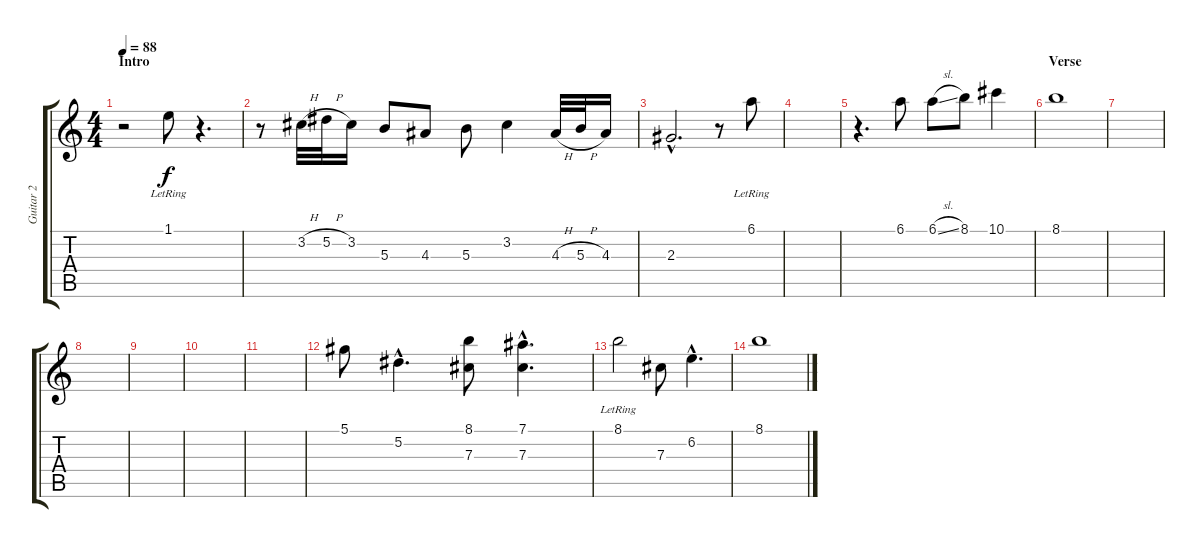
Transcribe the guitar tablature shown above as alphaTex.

\track ("Guitar 2" "Guitar 2") {instrument acousticguitarnylon}
\staff {score tabs}
\tuning (Eb4 Bb3 Gb3 Db3 Ab2 Eb2) {hide}
\ts (4 4)
\section ("" "Intro")
\tempo 88
\clef g2
\ks c
r.2{dy f instrument acousticguitarnylon} 1.1{lr}.8 r.4{d} |
r.8 3.2{h}.32 5.2{h}.32 3.2.16 5.3.8 4.3.8 5.3.8 3.2.4 4.3{h}.32 5.3{h}.32 4.3.16 |
2.3{hac}.2{d} r.8 6.1{lr}.8 |
|
r.4{d} 6.1.8 6.1{sl}.8 8.1.8 10.1.4 |
\section ("" "Verse")
8.1.1 |
|
|
|
|
|
5.1.8 5.2{hac}.4{d} (8.1 7.3).8 (7.1{hac} 7.3{hac}).4{d} |
8.1{lr}.2 7.3.8 6.2{hac}.4{d} |
\section ("" "")
8.1.1
